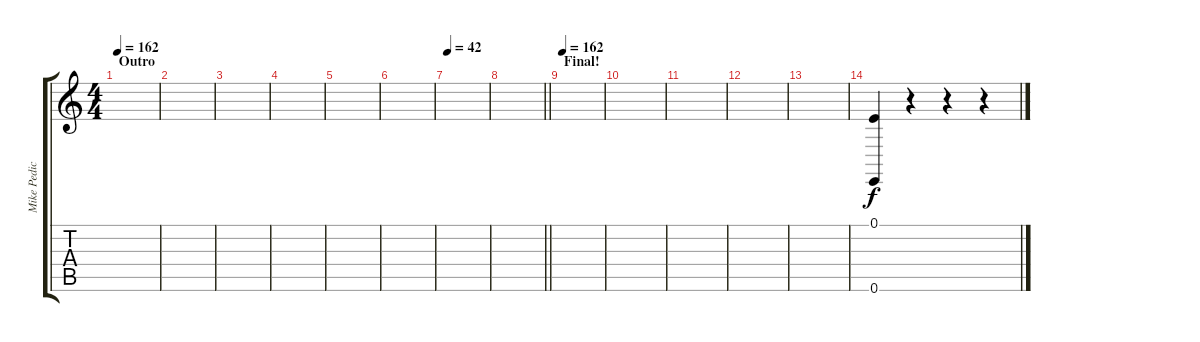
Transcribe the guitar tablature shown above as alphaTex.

\track ("Mike Pedicone [Drums FX]" "Mike Pedic") {instrument synthdrum}
\staff {score tabs}
\tuning (E4 B3 G3 D3 A2 E2) {hide}
\ts (4 4)
\section ("" "Outro")
\tempo 162
\clef g2
\ks c
|
|
|
|
|
|
\tempo 42
|
\barLineRight lightlight
|
\section ("" "Final!")
\tempo 162
|
|
|
|
|
(0.1 0.6).4{instrument gunshot} r.4 r.4 r.4
